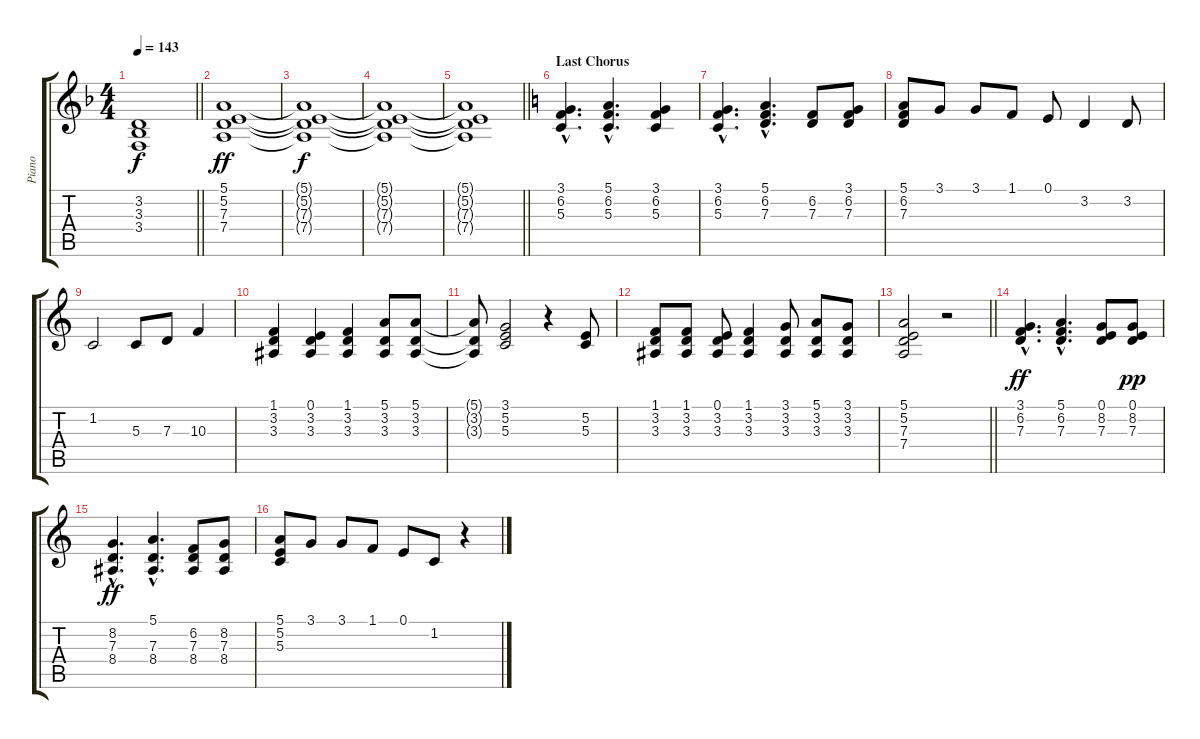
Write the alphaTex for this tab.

\track ("Piano" "Piano") {instrument honkytonkpiano}
\staff {score tabs}
\tuning (E4 B3 G3 D3 A2 E2) {hide}
\ts (4 4)
\tempo 143
\clef g2
\barLineRight lightlight
\ks f
(3.2{t} 3.3{t} 3.4{t}).1{dy f} |
(5.1 5.2 7.3 7.4).1{dy ff volume 14 instrument honkytonkpiano} |
(5.1{t} 5.2{t} 7.3{t} 7.4{t}).1{dy f} |
(5.1{t} 5.2{t} 7.3{t} 7.4{t}).1 |
\barLineRight lightlight
(5.1{t} 5.2{t} 7.3{t} 7.4{t}).1 |
\section ("" "Last Chorus")
\ks c
(3.1{hac} 6.2{hac} 5.3{hac}).4{d volume 11 instrument lead2sawtooth} (5.1{hac} 6.2{hac} 5.3{hac}).4{d} (3.1 6.2 5.3).4 |
(3.1{hac} 6.2{hac} 5.3{hac}).4{d} (5.1{hac} 6.2{hac} 7.3{hac}).4{d} (6.2 7.3).8 (3.1 6.2 7.3).8 |
(5.1 6.2 7.3).8 3.1.8 3.1.8 1.1.8 0.1.8 3.2.4 3.2.8 |
1.2.2 5.3.8 7.3.8 10.3.4 |
(1.1 3.2 3.3).4 (0.1 3.2 3.3).4 (1.1 3.2 3.3).4 (5.1 3.2 3.3).8 (5.1 3.2 3.3).8 |
(5.1{t} 3.2{t} 3.3{t}).8 (3.1 5.2 5.3).2 r.4 (5.2 5.3).8 |
(1.1 3.2 3.3).8 (1.1 3.2 3.3).8 (0.1 3.2 3.3).8 (1.1 3.2 3.3).4 (3.1 3.2 3.3).8 (5.1 3.2 3.3).8 (3.1 3.2 3.3).8 |
\barLineRight lightlight
(5.1 5.2 7.3 7.4).2 r.2 |
(3.1{hac} 6.2{hac} 7.3{hac}).4{d dy ff} (5.1{hac} 6.2{hac} 7.3{hac}).4{d} (0.1 8.2 7.3).8 (0.1 8.2 7.3).8{dy pp} |
(8.2{hac} 7.3{hac} 8.4{hac}).4{d dy ff} (5.1{hac} 7.3{hac} 8.4{hac}).4{d} (6.2 7.3 8.4).8 (8.2 7.3 8.4).8 |
(5.1 5.2 5.3).8 3.1.8 3.1.8 1.1.8 0.1.8 1.2.8 r.4
